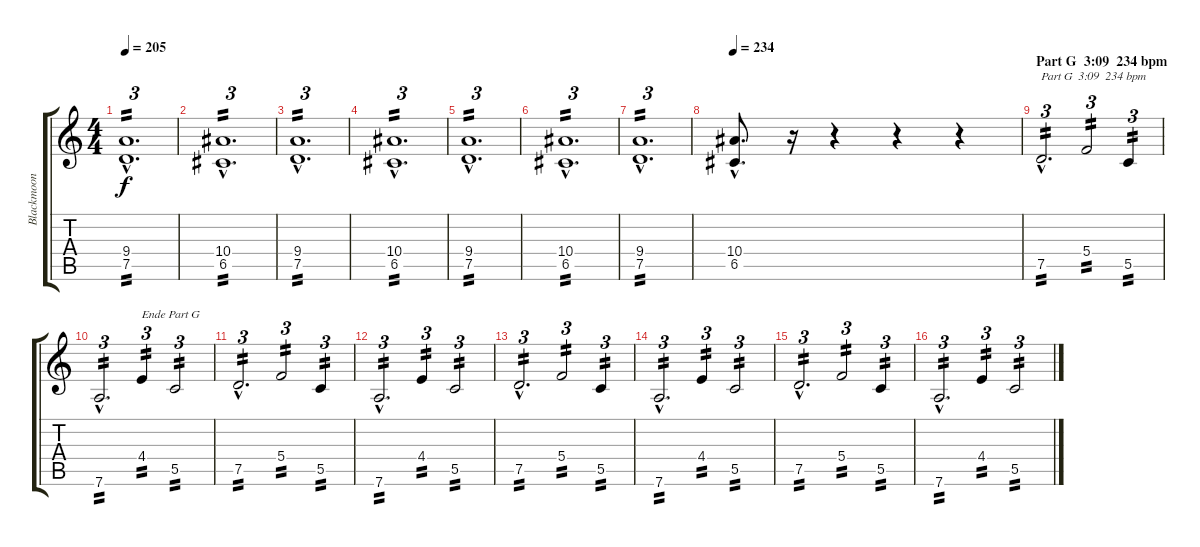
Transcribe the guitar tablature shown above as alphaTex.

\track ("Blackmoon" "Blackmoon") {instrument overdrivenguitar}
\staff {score tabs}
\tuning (D4 A3 F3 C3 G2 D2) {hide}
\ts (4 4)
\tempo 205
\clef g2
\ks c
(9.4{hac} 7.5{hac}).1{d tu (3 2) tp 2 dy f} |
(10.4{hac} 6.5{hac}).1{d tu (3 2) tp 2} |
(9.4{hac} 7.5{hac}).1{d tu (3 2) tp 2} |
(10.4{hac} 6.5{hac}).1{d tu (3 2) tp 2} |
(9.4{hac} 7.5{hac}).1{d tu (3 2) tp 2} |
(10.4{hac} 6.5{hac}).1{d tu (3 2) tp 2} |
(9.4{hac} 7.5{hac}).1{d tu (3 2) tp 2} |
\tempo 234
(10.4{hac} 6.5{hac}).8{d} r.16 r.4 r.4 r.4 |
\section ("" "Part G  3:09  234 bpm")
7.5{hac}.2{d tu (3 2) txt "Part G  3:09  234 bpm" tp 2 volume 15} 5.4.2{tu (3 2) tp 2} 5.5.4{tu (3 2) tp 2} |
7.6{hac}.2{d tu (3 2) tp 2} 4.4.4{tu (3 2) txt "Ende Part G" tp 2} 5.5.2{tu (3 2) tp 2} |
7.5{hac}.2{d tu (3 2) tp 2} 5.4.2{tu (3 2) tp 2} 5.5.4{tu (3 2) tp 2} |
7.6{hac}.2{d tu (3 2) tp 2} 4.4.4{tu (3 2) tp 2} 5.5.2{tu (3 2) tp 2} |
7.5{hac}.2{d tu (3 2) tp 2} 5.4.2{tu (3 2) tp 2} 5.5.4{tu (3 2) tp 2} |
7.6{hac}.2{d tu (3 2) tp 2} 4.4.4{tu (3 2) tp 2} 5.5.2{tu (3 2) tp 2} |
7.5{hac}.2{d tu (3 2) tp 2} 5.4.2{tu (3 2) tp 2} 5.5.4{tu (3 2) tp 2} |
7.6{hac}.2{d tu (3 2) tp 2} 4.4.4{tu (3 2) tp 2} 5.5.2{tu (3 2) tp 2}
